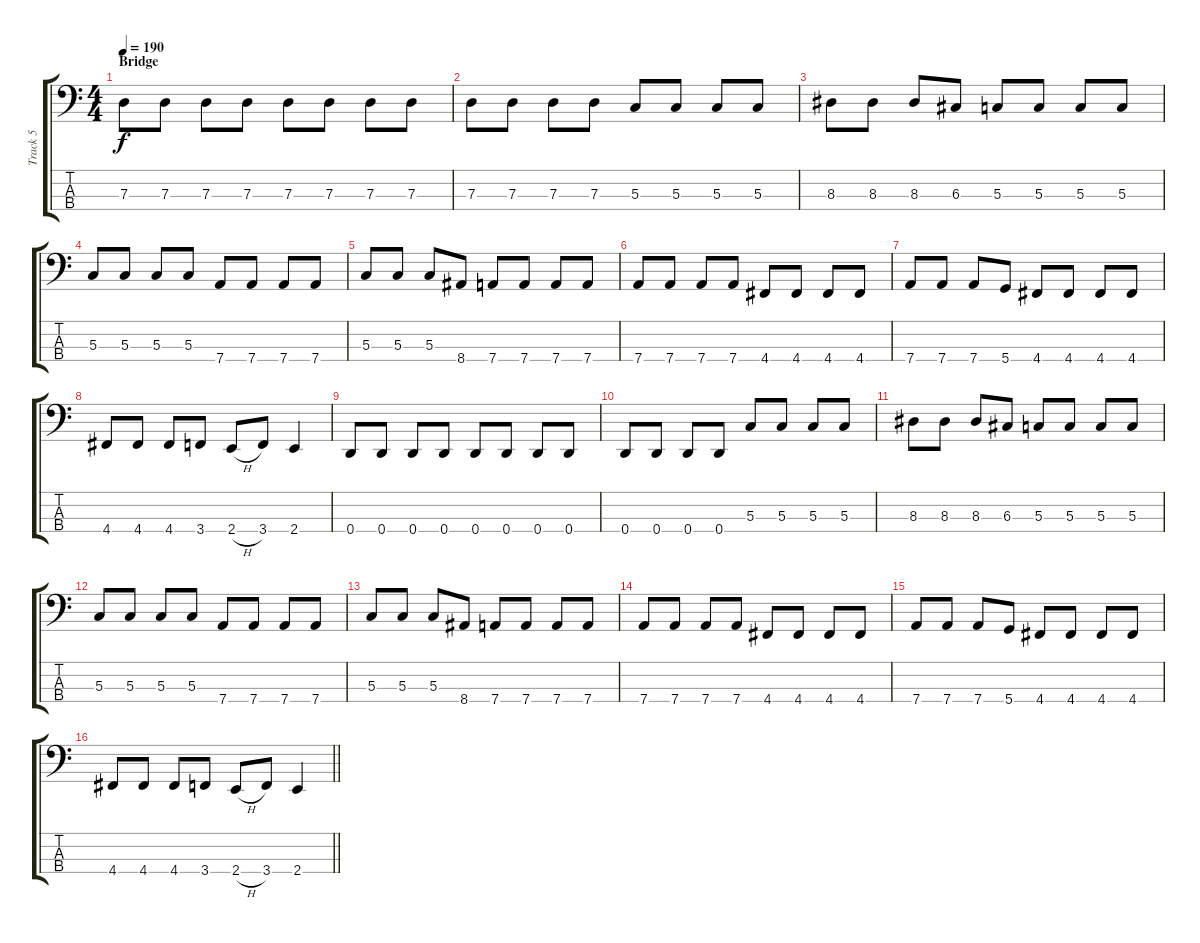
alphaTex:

\track ("Track 5" "Track 5") {instrument electricbassfinger}
\staff {score tabs}
\tuning (F2 C2 G1 D1) {hide}
\ts (4 4)
\section ("" "Bridge")
\tempo 190
\clef f4
\ks c
7.3.8{dy f} 7.3.8 7.3.8 7.3.8 7.3.8 7.3.8 7.3.8 7.3.8 |
7.3.8 7.3.8 7.3.8 7.3.8 5.3.8 5.3.8 5.3.8 5.3.8 |
8.3.8 8.3.8 8.3.8 6.3.8 5.3.8 5.3.8 5.3.8 5.3.8 |
5.3.8 5.3.8 5.3.8 5.3.8 7.4.8 7.4.8 7.4.8 7.4.8 |
5.3.8 5.3.8 5.3.8 8.4.8 7.4.8 7.4.8 7.4.8 7.4.8 |
7.4.8 7.4.8 7.4.8 7.4.8 4.4.8 4.4.8 4.4.8 4.4.8 |
7.4.8 7.4.8 7.4.8 5.4.8 4.4.8 4.4.8 4.4.8 4.4.8 |
4.4.8 4.4.8 4.4.8 3.4.8 2.4{h}.8 3.4.8 2.4.4 |
0.4.8 0.4.8 0.4.8 0.4.8 0.4.8 0.4.8 0.4.8 0.4.8 |
0.4.8 0.4.8 0.4.8 0.4.8 5.3.8 5.3.8 5.3.8 5.3.8 |
8.3.8 8.3.8 8.3.8 6.3.8 5.3.8 5.3.8 5.3.8 5.3.8 |
5.3.8 5.3.8 5.3.8 5.3.8 7.4.8 7.4.8 7.4.8 7.4.8 |
5.3.8 5.3.8 5.3.8 8.4.8 7.4.8 7.4.8 7.4.8 7.4.8 |
7.4.8 7.4.8 7.4.8 7.4.8 4.4.8 4.4.8 4.4.8 4.4.8 |
7.4.8 7.4.8 7.4.8 5.4.8 4.4.8 4.4.8 4.4.8 4.4.8 |
\barLineRight lightlight
4.4.8 4.4.8 4.4.8 3.4.8 2.4{h}.8 3.4.8 2.4.4
